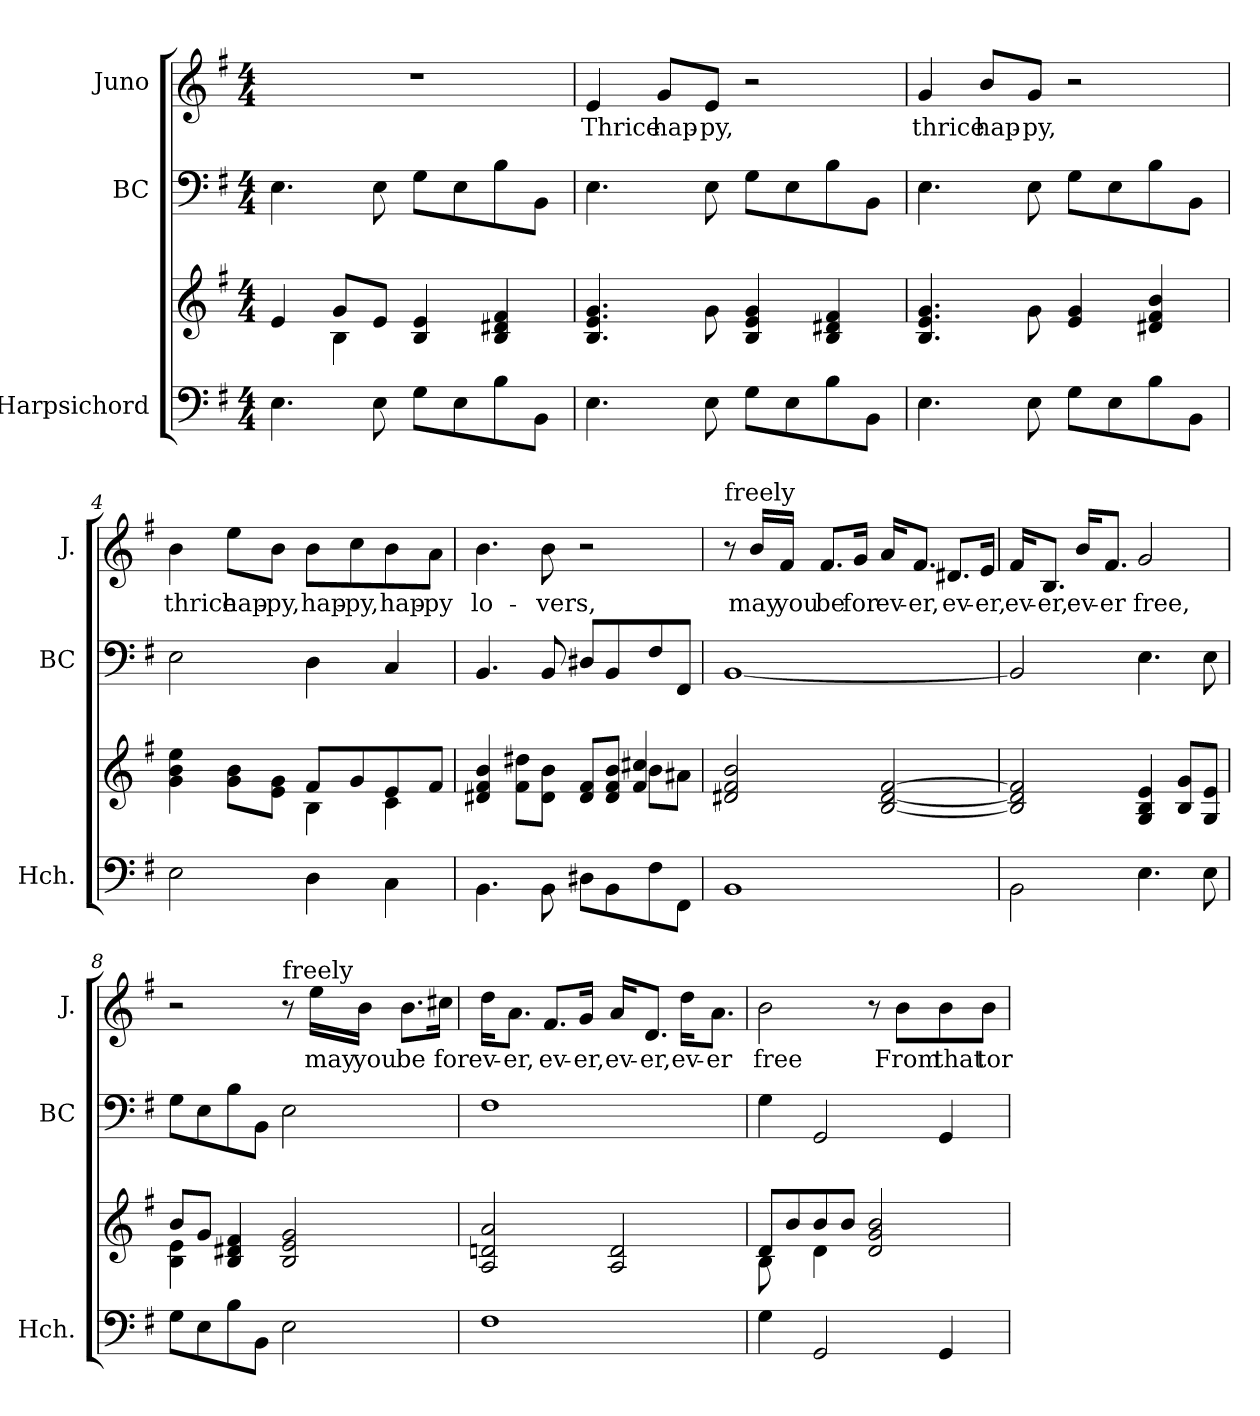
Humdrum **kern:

**kern	**kern	**kern	**kern	**text
*part3	*part3	*part2	*part1	*part1
*staff4	*staff3	*staff2	*staff1	*staff1
*I"Harpsichord	*	*I"BC	*I"Juno	*
*I'Hch.	*	*I'BC	*I'J.	*
*clefF4	*clefG2	*clefF4	*clefG2	*
*k[f#]	*k[f#]	*k[f#]	*k[f#]	*
*M4/4	*M4/4	*M4/4	*M4/4	*
*MM100	*MM100	*MM100	*MM100	*
=1	=1	=1	=1	=1
*	*^	*	*	*
4.E\	4e/	4ryy	4.E\	1r	.
.	8g/L	4B\	.	.	.
8E\	8e/J	.	8E\	.	.
8G\L	4B/ 4e/	2ryy	8G\L	.	.
8E\	.	.	8E\	.	.
8B\	4B/ 4d#X/ 4f#/	.	8B\	.	.
8BB\J	.	.	8BB\J	.	.
*	*v	*v	*	*	*
=2	=2	=2	=2	=2
!	!	!	!	!LO:LY:b
4.E\	4.B/ 4.e/ 4.g/	4.E\	4e/	Thrice
!	!	!	!	!LO:LY:b
.	.	.	8g/L	hap-
!	!	!	!	!LO:LY:b
8E\	8g\	8E\	8e/J	-py,
8G\L	4B/ 4e/ 4g/	8G\L	2r	.
8E\	.	8E\	.	.
8B\	4B/ 4d#X/ 4f#/	8B\	.	.
8BB\J	.	8BB\J	.	.
=3	=3	=3	=3	=3
!	!	!	!	!LO:LY:b
4.E\	4.B/ 4.e/ 4.g/	4.E\	4g/	thrice
!	!	!	!	!LO:LY:b
.	.	.	8b/L	hap-
!	!	!	!	!LO:LY:b
8E\	8g\	8E\	8g/J	-py,
8G\L	4e/ 4g/	8G\L	2r	.
8E\	.	8E\	.	.
8B\	4d#X/ 4f#/ 4b/	8B\	.	.
8BB\J	.	8BB\J	.	.
=4	=4	=4	=4	=4
*	*^	*	*	*
!	!	!	!	!	!LO:LY:b
2E\	4g\ 4b\ 4ee\	2ryy	2E\	4b\	thrice
!	!	!	!	!	!LO:LY:b
.	8g\ 8b\L	.	.	8ee\L	hap-
!	!	!	!	!	!LO:LY:b
.	8e\ 8g\J	.	.	8b\J	-py,
!	!	!	!	!	!LO:LY:b
4D\	8f#/L	4B\	4D\	8b\L	hap-
!	!	!	!	!	!LO:LY:b
.	8g/	.	.	8cc\	-py,
!	!	!	!	!	!LO:LY:b
4C\	8e/	4c\	4C/	8b\	hap-
!	!	!	!	!	!LO:LY:b
.	8f#/J	.	.	8a\J	-py
!!LO:LB:g=z
=5	=5	=5	=5	=5	=5
!	!	!	!	!	!LO:LY:b
4.BB\	4d#X/ 4f#/ 4b/	2.ryy	4.BB/	4.b\	lo-
.	8f#\ 8dd#X\L	.	.	.	.
!	!	!	!	!	!LO:LY:b
8BB\	8d#\ 8b\J	.	8BB/	8b\	-vers,
8D#X\L	8d#/ 8f#/L	.	8D#X/L	2r	.
8BB\	8d#/ 8f#/ 8b/J	.	8BB/	.	.
8F#\	8b\L	4f#/ 4cc#X/	8F#/	.	.
8FF#\J	8a#X\J	.	8FF#/J	.	.
*	*v	*v	*	*	*
=6	=6	=6	=6	=6
!	!	!	!LO:TX:a:t=freely	!
1BB	2d#X/ 2f#/ 2b/	[1BB	8r	.
!	!	!	!	!LO:LY:b
.	.	.	16b/LL	may
!	!	!	!	!LO:LY:b
.	.	.	16f#/JJ	you
!	!	!	!	!LO:LY:b
.	.	.	8.f#/L	be
!	!	!	!	!LO:LY:b
.	.	.	16g/Jk	for
!	!	!	!	!LO:LY:b
.	[2B/ [2d#/ [2f#/	.	16a/KL	ev-
!	!	!	!	!LO:LY:b
.	.	.	8.f#/J	-er,
!	!	!	!	!LO:LY:b
.	.	.	8.d#X/L	ev-
!	!	!	!	!LO:LY:b
.	.	.	16e/Jk	-er,
=7	=7	=7	=7	=7
!	!	!	!	!LO:LY:b
2BB\	2B/] 2d#/] 2f#/]	2BB/]	16f#/KL	ev-
!	!	!	!	!LO:LY:b
.	.	.	8.B/J	-er,
!	!	!	!	!LO:LY:b
.	.	.	16b/KL	ev-
!	!	!	!	!LO:LY:b
.	.	.	8.f#/J	-er
!	!	!	!	!LO:LY:b
4.E\	4G/ 4B/ 4e/	4.E\	2g/	free,
.	8B/ 8g/L	.	.	.
8E\	8G/ 8e/J	8E\	.	.
!!LO:LB:g=z
=8	=8	=8	=8	=8
*	*^	*	*	*
8G\L	8b/L	4B\ 4e\	8G\L	2r	.
8E\	8g/J	.	8E\	.	.
8B\	4B/ 4d#X/ 4f#/	2.ryy	8B\	.	.
8BB\J	.	.	8BB\J	.	.
!	!	!	!	!LO:TX:a:t=freely	!
2E\	2B/ 2e/ 2g/	.	2E\	8r	.
!	!	!	!	!	!LO:LY:b
.	.	.	.	16ee\LL	may
!	!	!	!	!	!LO:LY:b
.	.	.	.	16b\JJ	you
!	!	!	!	!	!LO:LY:b
.	.	.	.	8.b\L	be
!	!	!	!	!	!LO:LY:b
.	.	.	.	16cc#X\Jk	for
*	*v	*v	*	*	*
=9	=9	=9	=9	=9
!	!	!	!	!LO:LY:b
1F#	2A/ 2dn/ 2a/	1F#	16dd\KL	ev-
!	!	!	!	!LO:LY:b
.	.	.	8.a\J	-er,
!	!	!	!	!LO:LY:b
.	.	.	8.f#/L	ev-
!	!	!	!	!LO:LY:b
.	.	.	16g/Jk	-er,
!	!	!	!	!LO:LY:b
.	2A/ 2d/	.	16a/KL	ev-
!	!	!	!	!LO:LY:b
.	.	.	8.d/J	-er,
!	!	!	!	!LO:LY:b
.	.	.	16dd\KL	ev-
!	!	!	!	!LO:LY:b
.	.	.	8.a\J	-er
=10	=10	=10	=10	=10
*	*^	*	*	*
!	!	!	!	!	!LO:LY:b
4G\	8d/L	8B\	4G\	2b\	free
.	8b/	8ryy	.	.	.
2GG/	8b/	4d\	2GG/	.	.
.	8b/J	.	.	.	.
.	2d/ 2g/ 2b/	2ryy	.	8r	.
!	!	!	!	!	!LO:LY:b
.	.	.	.	8b\L	From
!	!	!	!	!	!LO:LY:b
4GG/	.	.	4GG/	8b\	that
!	!	!	!	!	!LO:LY:b
.	.	.	.	8b\J	tor-
*	*v	*v	*	*	*
=	=	=	=	=
*-	*-	*-	*-	*-
